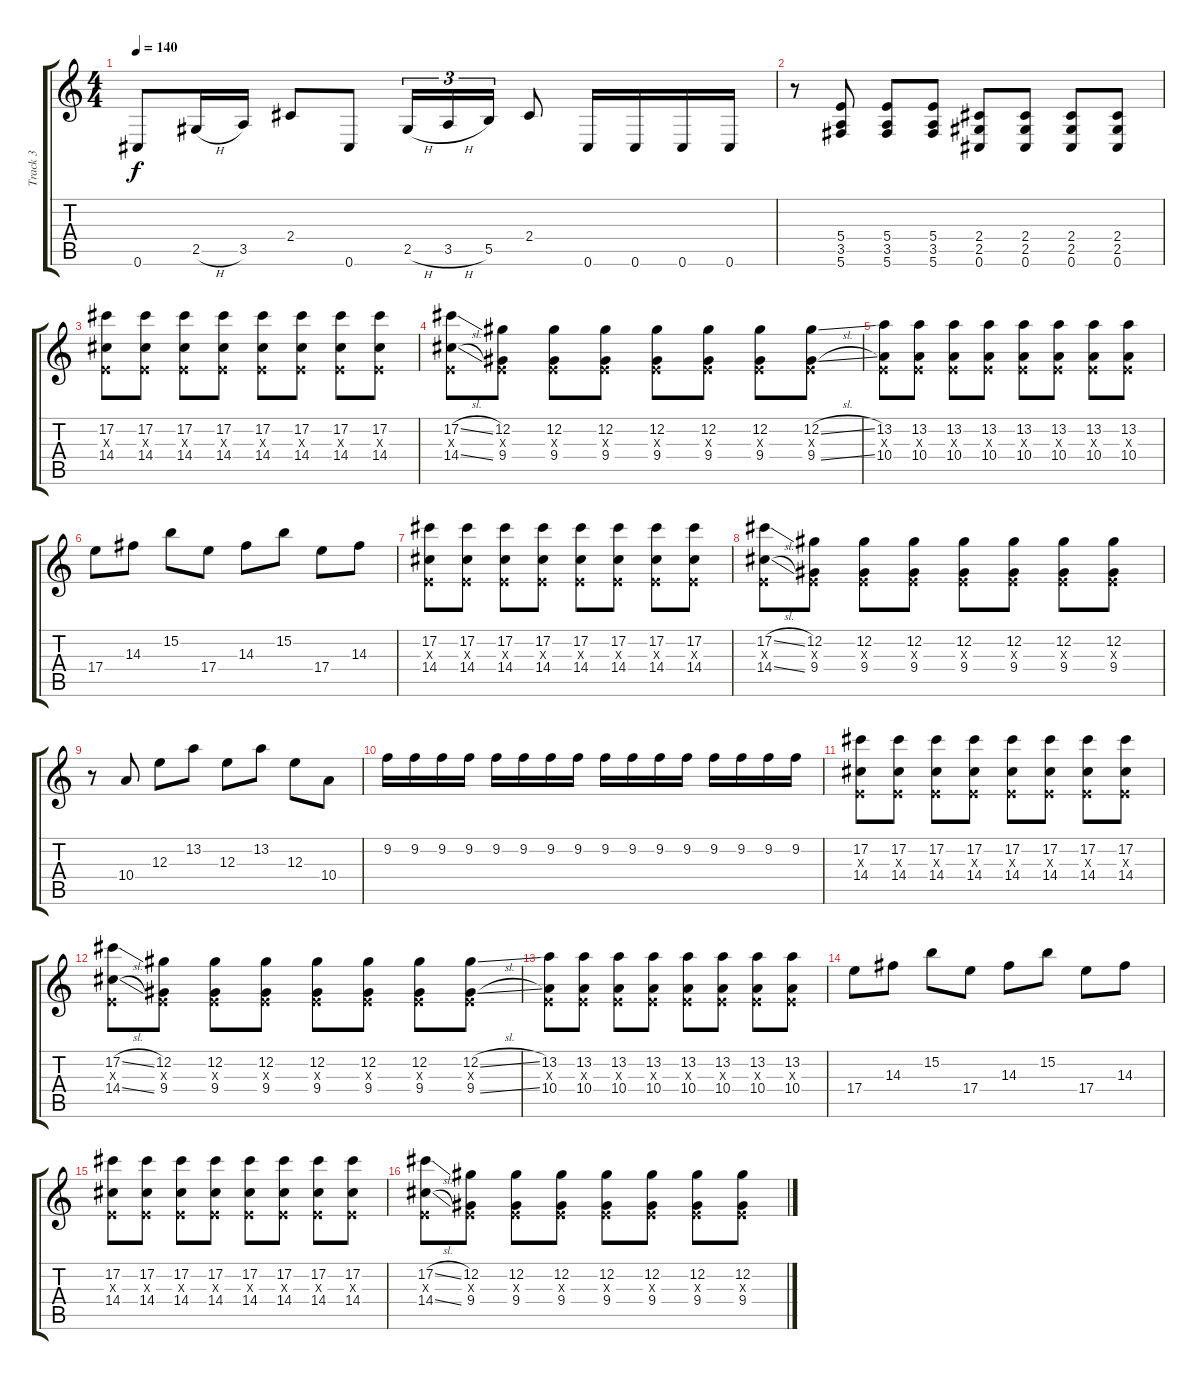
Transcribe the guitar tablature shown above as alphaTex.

\track ("Track 3" "Track 3") {instrument distortionguitar}
\staff {score tabs}
\tuning (Db4 Ab3 E3 B2 Gb2 Db2) {hide}
\ts (4 4)
\tempo 140
\clef g2
\ks c
0.6.8{dy f} 2.5{h}.16 3.5.16 2.4.8 0.6.8 2.5{h}.16{tu (3 2)} 3.5{h}.16{tu (3 2)} 5.5.16{tu (3 2)} 2.4.8 0.6.16 0.6.16 0.6.16 0.6.16 |
r.8 (5.4 3.5 5.6).8 (5.4 3.5 5.6).8 (5.4 3.5 5.6).8 (2.4 2.5 0.6).8 (2.4 2.5 0.6).8 (2.4 2.5 0.6).8 (2.4 2.5 0.6).8 |
(17.2 0.3{x} 14.4).8 (17.2 0.3{x} 14.4).8 (17.2 0.3{x} 14.4).8 (17.2 0.3{x} 14.4).8 (17.2 0.3{x} 14.4).8 (17.2 0.3{x} 14.4).8 (17.2 0.3{x} 14.4).8 (17.2 0.3{x} 14.4).8 |
(17.2{sl} 0.3{x} 14.4{sl}).8 (12.2 0.3{x} 9.4).8 (12.2 0.3{x} 9.4).8 (12.2 0.3{x} 9.4).8 (12.2 0.3{x} 9.4).8 (12.2 0.3{x} 9.4).8 (12.2 0.3{x} 9.4).8 (12.2{sl} 0.3{x} 9.4{sl}).8 |
(13.2 0.3{x} 10.4).8 (13.2 0.3{x} 10.4).8 (13.2 0.3{x} 10.4).8 (13.2 0.3{x} 10.4).8 (13.2 0.3{x} 10.4).8 (13.2 0.3{x} 10.4).8 (13.2 0.3{x} 10.4).8 (13.2 0.3{x} 10.4).8 |
17.4.8 14.3.8 15.2.8 17.4.8 14.3.8 15.2.8 17.4.8 14.3.8 |
(17.2 0.3{x} 14.4).8 (17.2 0.3{x} 14.4).8 (17.2 0.3{x} 14.4).8 (17.2 0.3{x} 14.4).8 (17.2 0.3{x} 14.4).8 (17.2 0.3{x} 14.4).8 (17.2 0.3{x} 14.4).8 (17.2 0.3{x} 14.4).8 |
(17.2{sl} 0.3{x} 14.4{sl}).8 (12.2 0.3{x} 9.4).8 (12.2 0.3{x} 9.4).8 (12.2 0.3{x} 9.4).8 (12.2 0.3{x} 9.4).8 (12.2 0.3{x} 9.4).8 (12.2 0.3{x} 9.4).8 (12.2 0.3{x} 9.4).8 |
r.8 10.4.8 12.3.8 13.2.8 12.3.8 13.2.8 12.3.8 10.4.8 |
9.2.16 9.2.16 9.2.16 9.2.16 9.2.16 9.2.16 9.2.16 9.2.16 9.2.16 9.2.16 9.2.16 9.2.16 9.2.16 9.2.16 9.2.16 9.2.16 |
(17.2 0.3{x} 14.4).8 (17.2 0.3{x} 14.4).8 (17.2 0.3{x} 14.4).8 (17.2 0.3{x} 14.4).8 (17.2 0.3{x} 14.4).8 (17.2 0.3{x} 14.4).8 (17.2 0.3{x} 14.4).8 (17.2 0.3{x} 14.4).8 |
(17.2{sl} 0.3{x} 14.4{sl}).8 (12.2 0.3{x} 9.4).8 (12.2 0.3{x} 9.4).8 (12.2 0.3{x} 9.4).8 (12.2 0.3{x} 9.4).8 (12.2 0.3{x} 9.4).8 (12.2 0.3{x} 9.4).8 (12.2{sl} 0.3{x} 9.4{sl}).8 |
(13.2 0.3{x} 10.4).8 (13.2 0.3{x} 10.4).8 (13.2 0.3{x} 10.4).8 (13.2 0.3{x} 10.4).8 (13.2 0.3{x} 10.4).8 (13.2 0.3{x} 10.4).8 (13.2 0.3{x} 10.4).8 (13.2 0.3{x} 10.4).8 |
17.4.8 14.3.8 15.2.8 17.4.8 14.3.8 15.2.8 17.4.8 14.3.8 |
(17.2 0.3{x} 14.4).8 (17.2 0.3{x} 14.4).8 (17.2 0.3{x} 14.4).8 (17.2 0.3{x} 14.4).8 (17.2 0.3{x} 14.4).8 (17.2 0.3{x} 14.4).8 (17.2 0.3{x} 14.4).8 (17.2 0.3{x} 14.4).8 |
(17.2{sl} 0.3{x} 14.4{sl}).8 (12.2 0.3{x} 9.4).8 (12.2 0.3{x} 9.4).8 (12.2 0.3{x} 9.4).8 (12.2 0.3{x} 9.4).8 (12.2 0.3{x} 9.4).8 (12.2 0.3{x} 9.4).8 (12.2 0.3{x} 9.4).8
